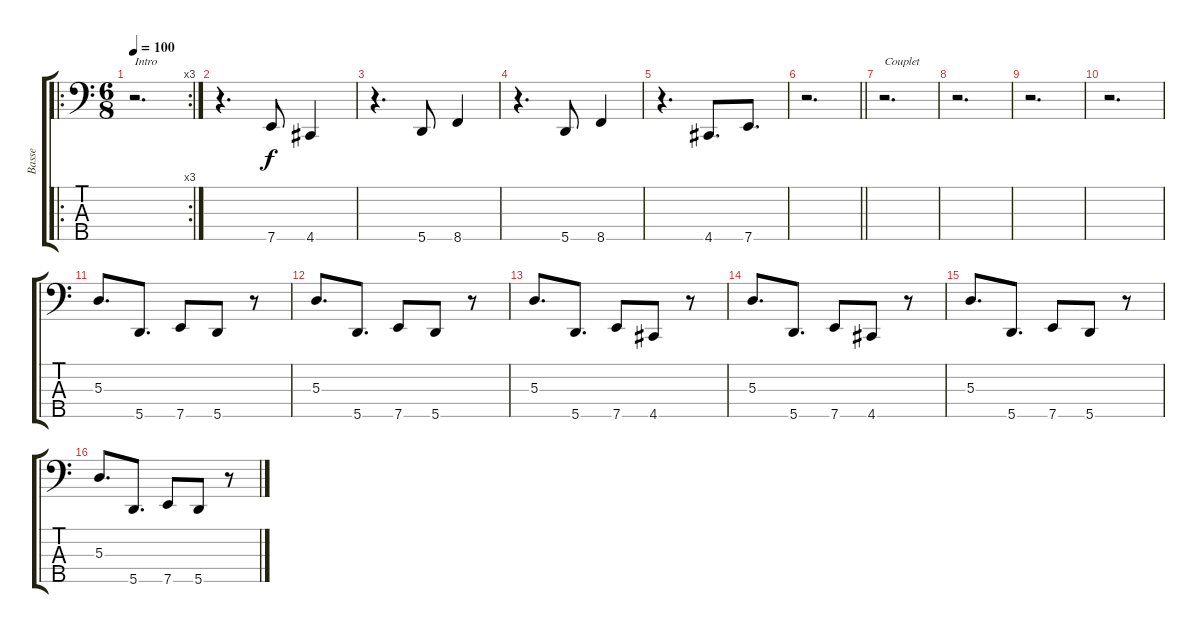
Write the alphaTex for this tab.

\track ("Basse" "Basse") {instrument electricbassfinger}
\staff {score tabs}
\tuning (G2 D2 A1 E1 A0) {hide}
\ro
\rc 3
\ts (6 8)
\tempo 100
\clef f4
\ks c
r.2{d txt "Intro" dy f instrument electricbassfinger} |
r.4{d} 7.5.8 4.5.4 |
r.4{d} 5.5.8 8.5.4 |
r.4{d} 5.5.8 8.5.4 |
r.4{d} 4.5.8{d} 7.5.8{d} |
\barLineRight lightlight
r.2{d} |
r.2{d txt "Couplet"} |
r.2{d} |
r.2{d} |
r.2{d} |
5.3.8{d} 5.5.8{d} 7.5.8 5.5.8 r.8 |
5.3.8{d} 5.5.8{d} 7.5.8 5.5.8 r.8 |
5.3.8{d} 5.5.8{d} 7.5.8 4.5.8 r.8 |
5.3.8{d} 5.5.8{d} 7.5.8 4.5.8 r.8 |
5.3.8{d} 5.5.8{d} 7.5.8 5.5.8 r.8 |
5.3.8{d} 5.5.8{d} 7.5.8 5.5.8 r.8
